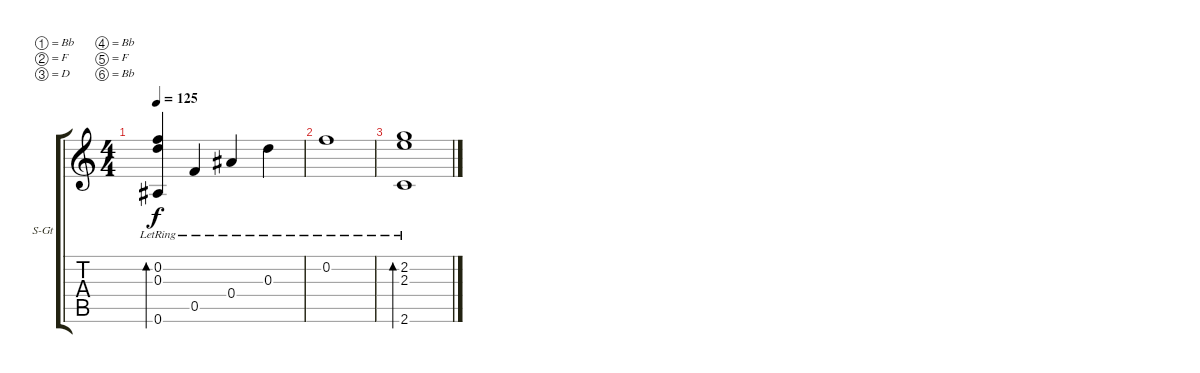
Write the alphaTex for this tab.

\bracketExtendMode groupsimilarinstruments
\firstSystemTrackNameOrientation horizontal
\otherSystemsTrackNameOrientation horizontal
\track ("Òô¹ì 3" "S-Gt") {instrument stringensemble1}
\staff {score tabs}
\tuning (Bb4 F4 D4 Bb3 F3 Bb2)
\displaytranspose 12
\ts (4 4)
\tempo 125
\clef g2
\ks c
(0.2{lr} 0.3{lr} 0.6{lr}).4{bd 480 dy f} 0.5{lr}.4 0.4{lr}.4 0.3{lr}.4 |
0.2{lr}.1 |
(2.2{lr} 2.3{lr} 2.6{lr}).1{bd 480}
